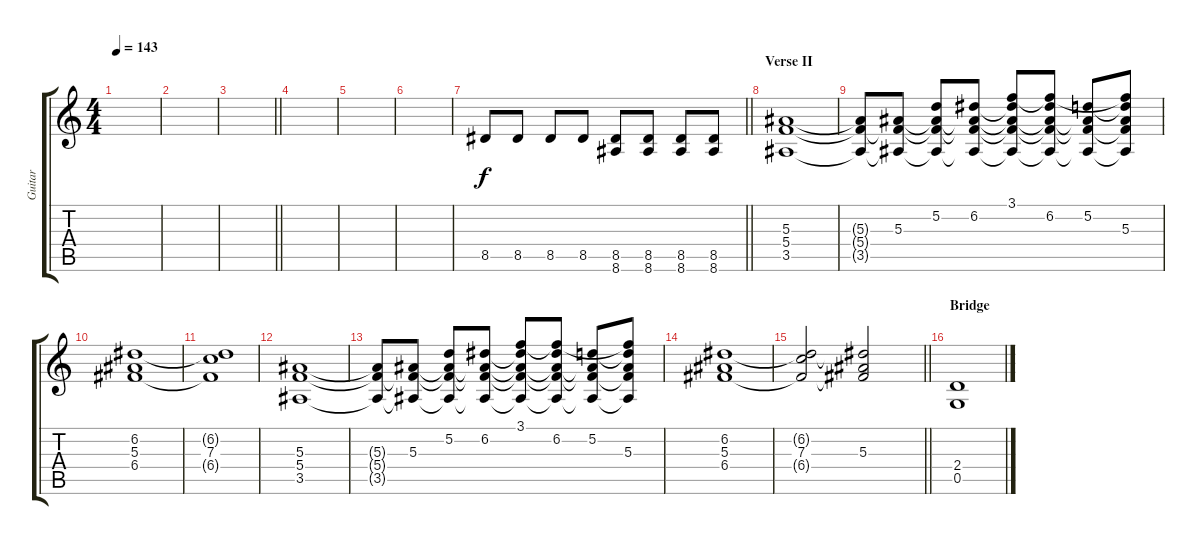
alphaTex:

\track ("Guitar" "Guitar") {instrument distortionguitar}
\staff {score tabs}
\tuning (D4 A3 F3 C3 G2 D2) {hide}
\ts (4 4)
\tempo 143
\clef g2
\ks c
|
|
\barLineRight lightlight
|
|
|
|
\barLineRight lightlight
8.5.8 8.5.8 8.5.8 8.5.8 (8.5 8.6).8 (8.5 8.6).8 (8.5 8.6).8 (8.5 8.6).8 |
\section ("" "Verse II")
(5.3 5.4 3.5).1 |
(5.3{t} 5.4{t} 3.5{t}).8 (5.3 5.4{t} 3.5{t}).8 (5.2 5.3{t} 5.4{t} 3.5{t}).8 (6.2 5.3{t} 5.4{t} 3.5{t}).8 (3.1 6.2{t} 5.3{t} 5.4{t} 3.5{t}).8 (3.1{t} 6.2 5.3{t} 5.4{t} 3.5{t}).8 (5.2 5.3{t} 5.4{t} 3.5{t}).8 (3.1{t} 5.2{t} 5.3 5.4{t} 3.5{t}).8 |
(6.2 5.3 6.4).1 |
(6.2{t} 7.3 6.4{t}).1 |
(5.3 5.4 3.5).1 |
(5.3{t} 5.4{t} 3.5{t}).8 (5.3 5.4{t} 3.5{t}).8 (5.2 5.3{t} 5.4{t} 3.5{t}).8 (6.2 5.3{t} 5.4{t} 3.5{t}).8 (3.1 6.2{t} 5.3{t} 5.4{t} 3.5{t}).8 (3.1{t} 6.2 5.3{t} 5.4{t} 3.5{t}).8 (5.2 5.3{t} 5.4{t} 3.5{t}).8 (3.1{t} 5.2{t} 5.3 5.4{t} 3.5{t}).8 |
(6.2 5.3 6.4).1 |
\barLineRight lightlight
(6.2{t} 7.3 6.4{t}).2 (6.2{t} 5.3 6.4{t}).2 |
\section ("" "Bridge")
(2.4 0.5).1
